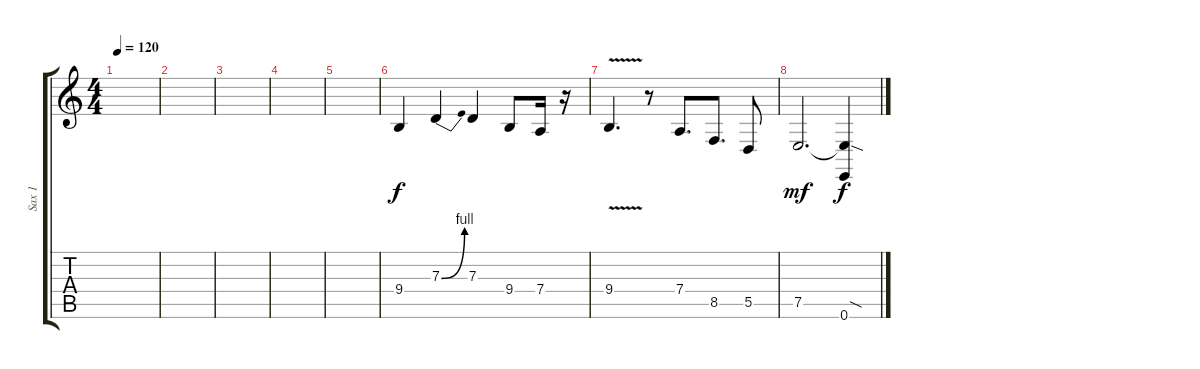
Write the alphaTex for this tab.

\track ("Sax 1" "Sax 1") {instrument altosax}
\staff {score tabs}
\tuning (E4 B3 G3 D3 A2 E2) {hide}
\ts (4 4)
\tempo 120
\clef g2
\ks c
|
|
|
|
|
9.4.4 7.3{be (bend 0 0 60 4)}.4 7.3.4 9.4.8 7.4.16 r.16 |
9.4{v}.4{d} r.8 7.4.8{d} 8.5.8{d} 5.5.8 |
7.5.2{d dy mf} (7.5{sod t} 0.6).4{dy f}
